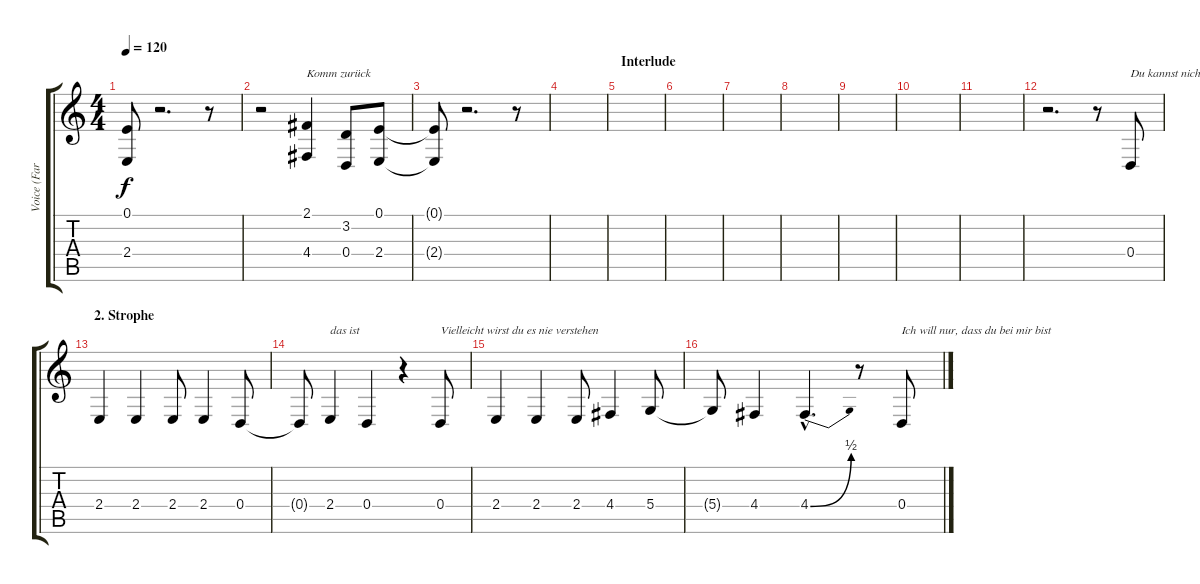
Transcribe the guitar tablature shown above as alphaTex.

\track ("Voice (Farin)" "Voice (Far") {instrument altosax}
\staff {score tabs}
\tuning (E4 B3 G3 D3 A2 E2) {hide}
\ts (4 4)
\tempo 120
\clef g2
\ks c
(0.1{t} 2.4{t}).8{dy f} r.2{d} r.8 |
r.2 (2.1 4.4).4{txt "Komm zurück"} (3.2 0.4).8 (0.1 2.4).8 |
(0.1{t} 2.4{t}).8 r.2{d} r.8 |
|
\section ("" "Interlude")
|
|
|
|
|
|
|
r.2{d} r.8 0.4.8{txt "Du kannst nicht wissen wie"} |
\section ("" "2. Strophe")
2.4.4 2.4.4 2.4.8 2.4.4 0.4.8 |
0.4{t}.8 2.4.4{txt "das ist"} 0.4.4 r.4 0.4.8{txt "Vielleicht wirst du es nie verstehen"} |
2.4.4 2.4.4 2.4.8 4.4.4 5.4.8 |
5.4{t}.8 4.4.4 4.4{be (bend 0 0 60 2) hac}.4{d} r.8 0.4.8{txt "Ich will nur, dass du bei mir bist"}
